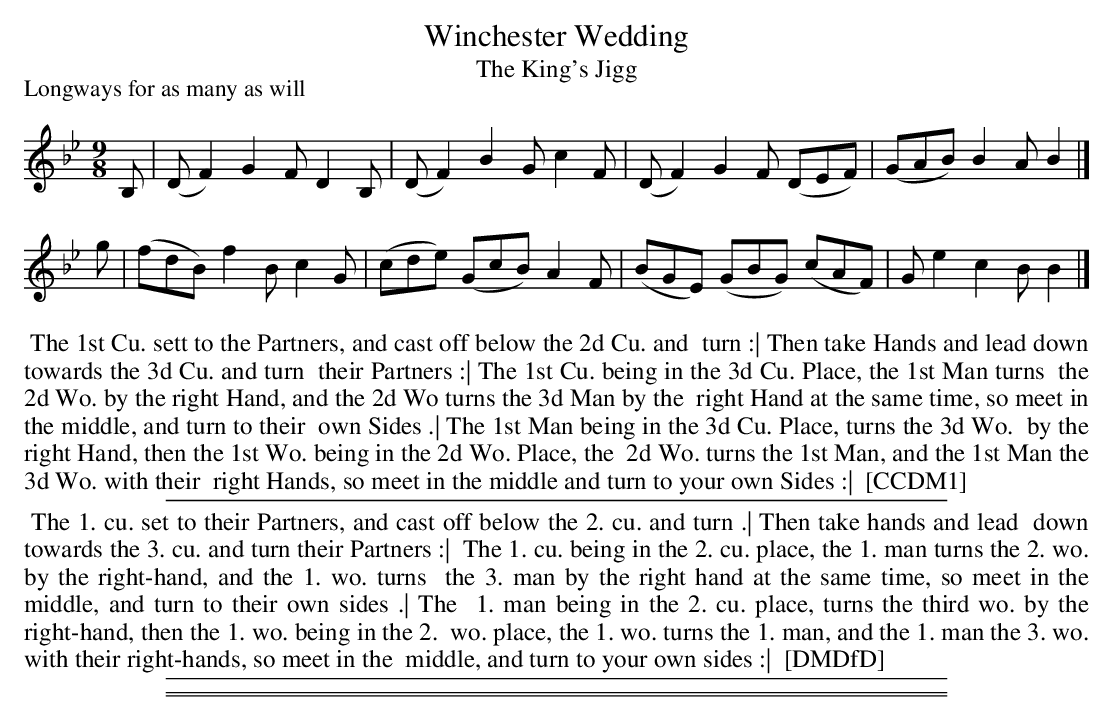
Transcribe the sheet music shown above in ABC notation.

X:1
T: Winchester Wedding
T: The King's Jigg
P: Longways for as many as will
M: 9/8
L: 1/8
K: Bb
B, | (DF2) G2F D2B, | (DF2)  B2G  c2F | (DF2)  G2F  (DEF) | (GAB) B2A B2 |]
g  | (fdB) f2B c2G  | (cde) (GcB) A2F | (BGE) (GBG) (cAF) |  Ge2  c2B B2 |]
